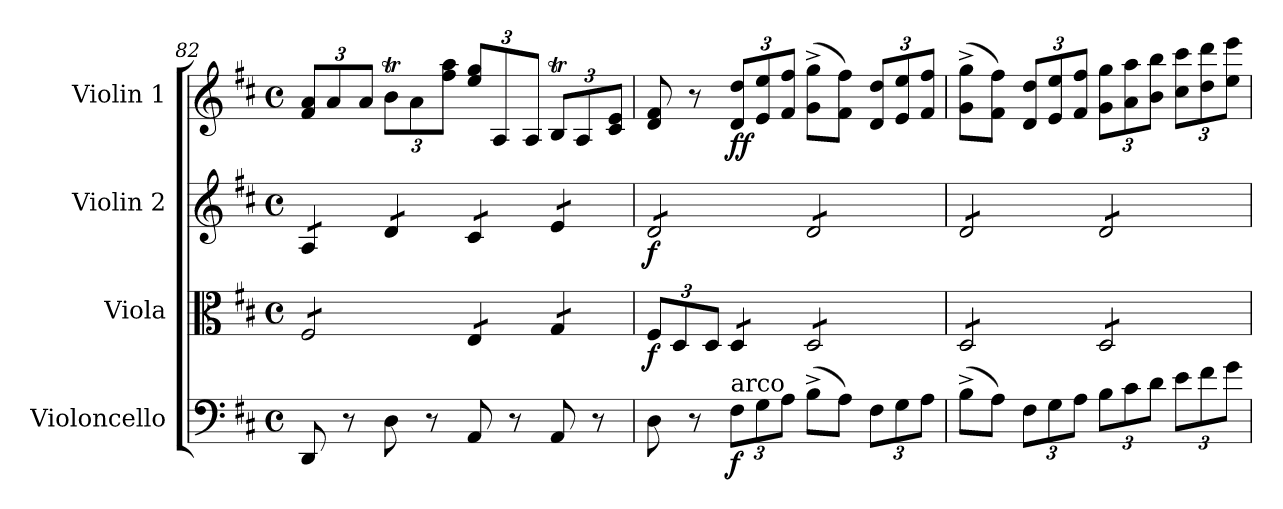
**kern	**dynam	**kern	**dynam	**kern	**dynam	**kern	**dynam
*part4	*part4	*part3	*part3	*part2	*part2	*part1	*part1
*staff4	*staff4	*staff3	*staff3	*staff2	*staff2	*staff1	*staff1
*I"Violoncello	*	*I"Viola	*	*I"Violin 2	*	*I"Violin 1	*
*I'Vc	*	*I'Vla	*	*I'Vln	*	*I'Vln	*
!!LO:PB:g=z
*clefF4	*	*clefC3	*	*clefG2	*	*clefG2	*
*k[f#c#]	*	*k[f#c#]	*	*k[f#c#]	*	*k[f#c#]	*
*M4/4	*	*M4/4	*	*M4/4	*	*M4/4	*
*met(c)	*	*met(c)	*	*met(c)	*	*met(c)	*
*	*	*	*	*	*	*Xbrackettup	*
=82	=82	=82	=82	=82	=82	=82	=82
*	*	*tremolo	*	*	*	*	*
*	*	*	*	*tremolo	*	*	*
8DD/	.	12F#/L	.	12A/L	.	12f#/ 12a/L	.
.	.	12F#/	.	12A/	.	12a/	.
8r	.	.	.	.	.	.	.
.	.	12F#/	.	12A/J	.	12a/J	.
8D\	.	12F#/	.	12d/L	.	12bT\L	.
.	.	12F#/	.	12d/	.	12a\	.
8r	.	.	.	.	.	.	.
.	.	12F#/J	.	12d/J	.	12ff#\ 12aa\J	.
8AA/	.	12E/L	.	12c#/L	.	12ee/ 12gg/L	.
.	.	12E/	.	12c#/	.	12A/	.
8r	.	.	.	.	.	.	.
.	.	12E/J	.	12c#/J	.	12A/J	.
8AA/	.	12G/L	.	12e/L	.	12BT/L	.
.	.	12G/	.	12e/	.	12A/	.
8r	.	.	.	.	.	.	.
.	.	12G/J	.	12e/J	.	12c#/ 12e/J	.
*	*	*Xtremolo	*	*	*	*	*
=83	=83	=83	=83	=83	=83	=83	=83
*	*	*Xbrackettup	*	*	*	*	*
!	!	!	!LO:DY:b	!	!LO:DY:b	!	!
8D\	.	12F#/L	f	12d/L	f	8d/ 8f#/	.
.	.	12D/	.	12d/	.	.	.
8r	.	.	.	.	.	8r	.
.	.	12D/J	.	12d/	.	.	.
!LO:TX:a:t=arco	!	!	!	!	!	!	!
!	!LO:DY:b	!	!	!	!	!	!LO:DY:b
*	*	*tremolo	*	*	*	*	*
12F#\L	f	12D/L	.	12d/	.	12d/ 12dd/L	ff
12G\	.	12D/	.	12d/	.	12e/ 12ee/	.
12A\J	.	12D/J	.	12d/J	.	12f#/ 12ff#/J	.
(8B^\L	.	12D/L	.	12d/L	.	(8g\^ 8gg\^L	.
.	.	12D/	.	12d/	.	.	.
8A\J)	.	.	.	.	.	8f#\ 8ff#\J)	.
.	.	12D/	.	12d/	.	.	.
12F#\L	.	12D/	.	12d/	.	12d/ 12dd/L	.
12G\	.	12D/	.	12d/	.	12e/ 12ee/	.
12A\J	.	12D/J	.	12d/J	.	12f#/ 12ff#/J	.
=84	=84	=84	=84	=84	=84	=84	=84
(8B^\L	.	12D/L	.	12d/L	.	(8g\^ 8gg\^L	.
.	.	12D/	.	12d/	.	.	.
8A\J)	.	.	.	.	.	8f#\ 8ff#\J)	.
.	.	12D/	.	12d/	.	.	.
12F#\L	.	12D/	.	12d/	.	12d/ 12dd/L	.
12G\	.	12D/	.	12d/	.	12e/ 12ee/	.
12A\J	.	12D/J	.	12d/J	.	12f#/ 12ff#/J	.
12B\L	.	12D/L	.	12d/L	.	12g\ 12gg\L	.
12c#\	.	12D/	.	12d/	.	12a\ 12aa\	.
12d\J	.	12D/	.	12d/	.	12b\ 12bb\J	.
12e\L	.	12D/	.	12d/	.	12cc#\ 12ccc#\L	.
12f#\	.	12D/	.	12d/	.	12dd\ 12ddd\	.
12g\J	.	12D/J	.	12d/J	.	12ee\ 12eee\J	.
*	*	*	*	*Xtremolo	*	*	*
*	*	*Xtremolo	*	*	*	*	*
=	=	=	=	=	=	=	=
*-	*-	*-	*-	*-	*-	*-	*-
